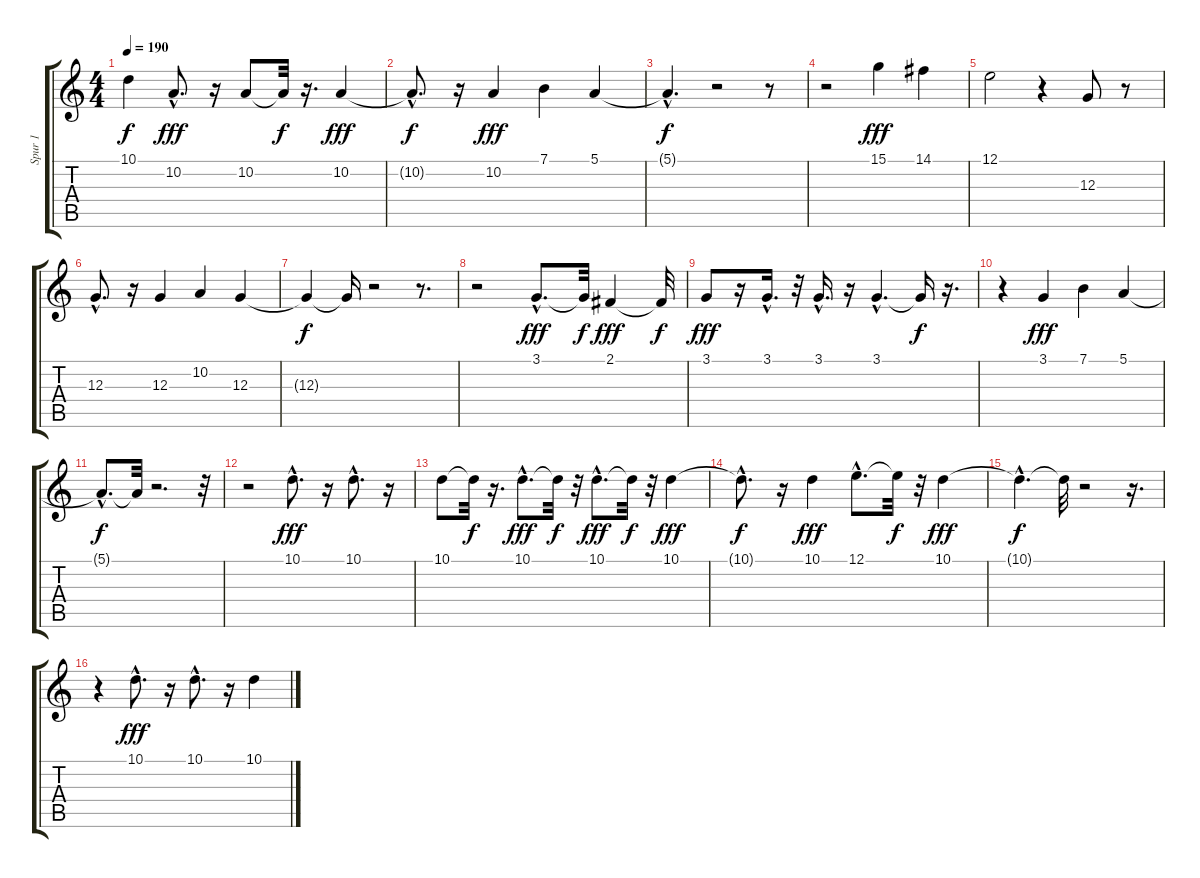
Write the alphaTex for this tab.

\track ("Spur 1" "Spur 1") {instrument clarinet}
\staff {score tabs}
\tuning (E4 B3 G3 D3 A2 E2) {hide}
\ts (4 4)
\tempo 190
\clef g2
\ks c
10.1{t}.4{dy f} 10.2{hac}.8{d dy fff} r.16 10.2.8 10.2{t}.32{dy f} r.16{d} 10.2.4{dy fff} |
10.2{hac t}.8{d dy f} r.16 10.2.4{dy fff} 7.1.4 5.1.4 |
5.1{hac t}.4{d dy f} r.2 r.8 |
r.2 15.1.4{dy fff} 14.1.4 |
12.1.2 r.4 12.3.8 r.8 |
12.3{hac}.8{d} r.16 12.3.4 10.2.4 12.3.4 |
12.3{t}.4{dy f} 12.3{t}.16 r.2 r.8{d} |
r.2 3.1{hac}.8{d dy fff} 3.1{t}.32{dy f} 2.1.4{dy fff} 2.1{t}.32{dy f} |
3.1.8{dy fff} r.16 3.1{hac}.16{d} r.32 3.1{hac}.16{d} r.16 3.1{hac}.4{d} 3.1{t}.16{dy f} r.16{d} |
r.4 3.1.4{dy fff} 7.1.4 5.1.4 |
5.1{hac t}.8{d dy f} 5.1{t}.32 r.2{d} r.32 |
r.2 10.1{hac}.8{d dy fff} r.16 10.1{hac}.8{d} r.16 |
10.1.8 10.1{t}.32{dy f} r.16{d} 10.1{hac}.8{d dy fff} 10.1{t}.32{dy f} r.32 10.1{hac}.8{d dy fff} 10.1{t}.32{dy f} r.32 10.1.4{dy fff} |
10.1{hac t}.8{d dy f} r.16 10.1.4{dy fff} 12.1{hac}.8{d} 12.1{t}.32{dy f} r.32 10.1.4{dy fff} |
10.1{hac t}.4{d dy f} 10.1{t}.32 r.2 r.16{d} |
r.4 10.1{hac}.8{d dy fff} r.16 10.1{hac}.8{d} r.16 10.1.4
